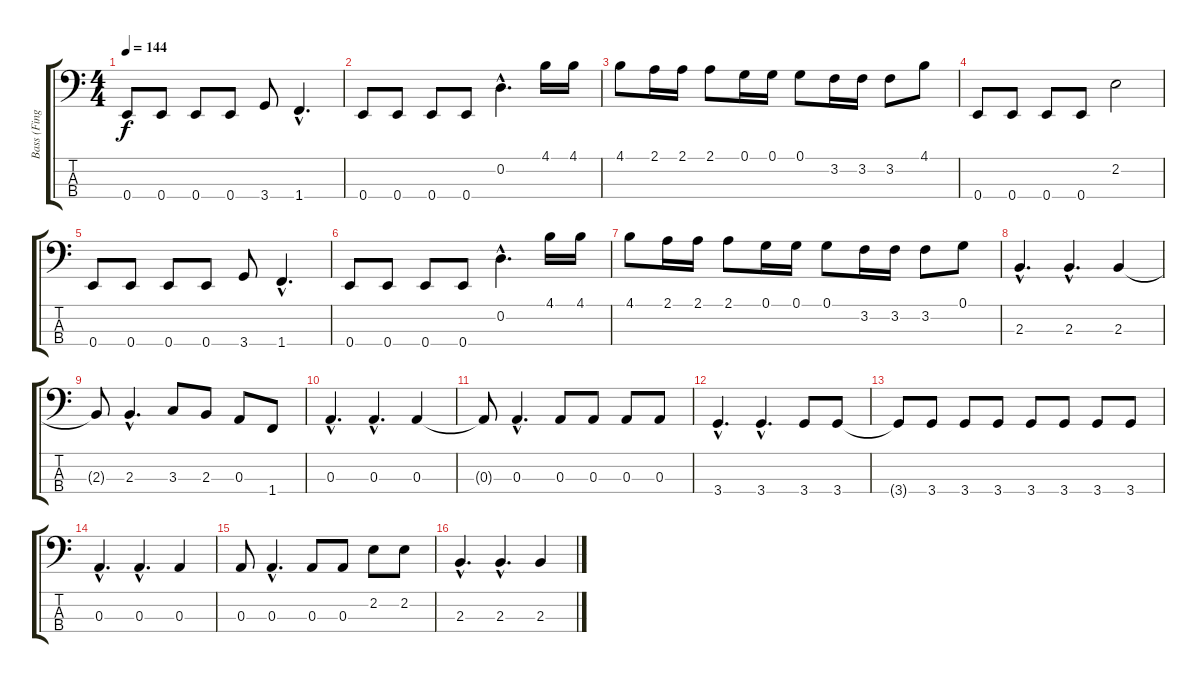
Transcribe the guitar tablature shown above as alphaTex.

\track ("Bass (Finger Pick) - Cliff" "Bass (Fing") {instrument electricbassfinger}
\staff {score tabs}
\tuning (G2 D2 A1 E1) {hide}
\ts (4 4)
\tempo 144
\clef f4
\ks c
0.4.8{dy f} 0.4.8 0.4.8 0.4.8 3.4.8 1.4{hac}.4{d} |
0.4.8 0.4.8 0.4.8 0.4.8 0.2{hac}.4{d} 4.1.16 4.1.16 |
4.1.8 2.1.16 2.1.16 2.1.8 0.1.16 0.1.16 0.1.8 3.2.16 3.2.16 3.2.8 4.1.8 |
0.4.8 0.4.8 0.4.8 0.4.8 2.2.2 |
0.4.8 0.4.8 0.4.8 0.4.8 3.4.8 1.4{hac}.4{d} |
0.4.8 0.4.8 0.4.8 0.4.8 0.2{hac}.4{d} 4.1.16 4.1.16 |
4.1.8 2.1.16 2.1.16 2.1.8 0.1.16 0.1.16 0.1.8 3.2.16 3.2.16 3.2.8 0.1.8 |
2.3{hac}.4{d} 2.3{hac}.4{d} 2.3.4 |
2.3{t}.8 2.3{hac}.4{d} 3.3.8 2.3.8 0.3.8 1.4.8 |
0.3{hac}.4{d} 0.3{hac}.4{d} 0.3.4 |
0.3{t}.8 0.3{hac}.4{d} 0.3.8 0.3.8 0.3.8 0.3.8 |
3.4{hac}.4{d} 3.4{hac}.4{d} 3.4.8 3.4.8 |
3.4{t}.8 3.4.8 3.4.8 3.4.8 3.4.8 3.4.8 3.4.8 3.4.8 |
0.3{hac}.4{d} 0.3{hac}.4{d} 0.3.4 |
0.3.8 0.3{hac}.4{d} 0.3.8 0.3.8 2.2.8 2.2.8 |
2.3{hac}.4{d} 2.3{hac}.4{d} 2.3.4
